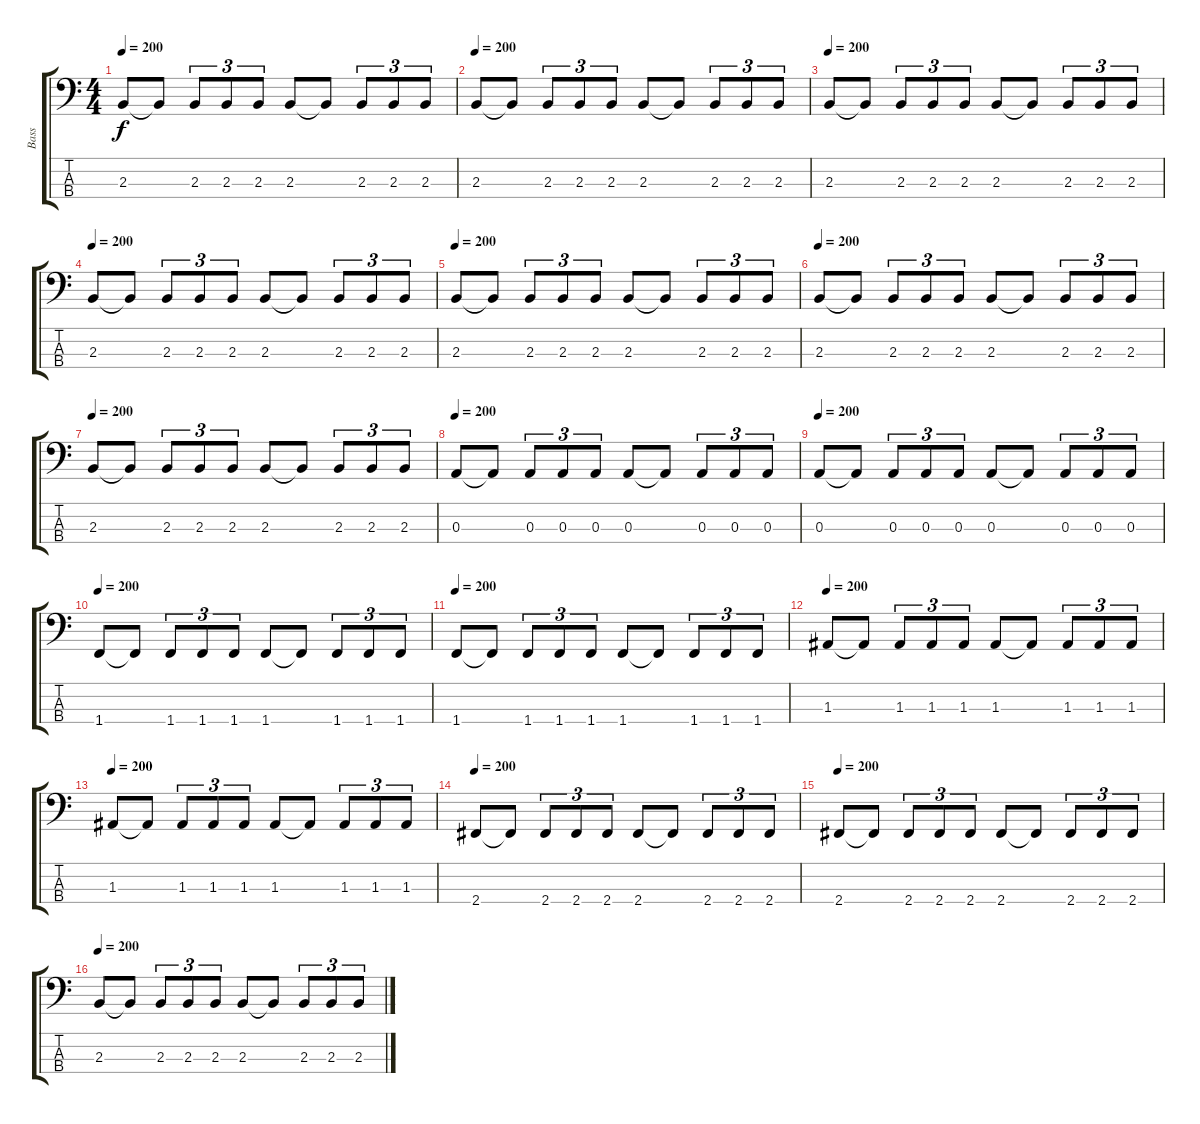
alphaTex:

\track ("Bass" "Bass") {instrument electricbassfinger}
\staff {score tabs}
\tuning (G2 D2 A1 E1) {hide}
\ts (4 4)
\tempo 200
\clef f4
\ks c
2.3.8{dy f} 2.3{t}.8 2.3.8{tu (3 2)} 2.3.8{tu (3 2)} 2.3.8{tu (3 2)} 2.3.8 2.3{t}.8 2.3.8{tu (3 2)} 2.3.8{tu (3 2)} 2.3.8{tu (3 2)} |
\tempo 200
2.3.8 2.3{t}.8 2.3.8{tu (3 2)} 2.3.8{tu (3 2)} 2.3.8{tu (3 2)} 2.3.8 2.3{t}.8 2.3.8{tu (3 2)} 2.3.8{tu (3 2)} 2.3.8{tu (3 2)} |
\tempo 200
2.3.8 2.3{t}.8 2.3.8{tu (3 2)} 2.3.8{tu (3 2)} 2.3.8{tu (3 2)} 2.3.8 2.3{t}.8 2.3.8{tu (3 2)} 2.3.8{tu (3 2)} 2.3.8{tu (3 2)} |
\tempo 200
2.3.8 2.3{t}.8 2.3.8{tu (3 2)} 2.3.8{tu (3 2)} 2.3.8{tu (3 2)} 2.3.8 2.3{t}.8 2.3.8{tu (3 2)} 2.3.8{tu (3 2)} 2.3.8{tu (3 2)} |
\tempo 200
2.3.8 2.3{t}.8 2.3.8{tu (3 2)} 2.3.8{tu (3 2)} 2.3.8{tu (3 2)} 2.3.8 2.3{t}.8 2.3.8{tu (3 2)} 2.3.8{tu (3 2)} 2.3.8{tu (3 2)} |
\tempo 200
2.3.8 2.3{t}.8 2.3.8{tu (3 2)} 2.3.8{tu (3 2)} 2.3.8{tu (3 2)} 2.3.8 2.3{t}.8 2.3.8{tu (3 2)} 2.3.8{tu (3 2)} 2.3.8{tu (3 2)} |
\tempo 200
2.3.8 2.3{t}.8 2.3.8{tu (3 2)} 2.3.8{tu (3 2)} 2.3.8{tu (3 2)} 2.3.8 2.3{t}.8 2.3.8{tu (3 2)} 2.3.8{tu (3 2)} 2.3.8{tu (3 2)} |
\tempo 200
0.3.8 0.3{t}.8 0.3.8{tu (3 2)} 0.3.8{tu (3 2)} 0.3.8{tu (3 2)} 0.3.8 0.3{t}.8 0.3.8{tu (3 2)} 0.3.8{tu (3 2)} 0.3.8{tu (3 2)} |
\tempo 200
0.3.8 0.3{t}.8 0.3.8{tu (3 2)} 0.3.8{tu (3 2)} 0.3.8{tu (3 2)} 0.3.8 0.3{t}.8 0.3.8{tu (3 2)} 0.3.8{tu (3 2)} 0.3.8{tu (3 2)} |
\tempo 200
1.4.8 1.4{t}.8 1.4.8{tu (3 2)} 1.4.8{tu (3 2)} 1.4.8{tu (3 2)} 1.4.8 1.4{t}.8 1.4.8{tu (3 2)} 1.4.8{tu (3 2)} 1.4.8{tu (3 2)} |
\tempo 200
1.4.8 1.4{t}.8 1.4.8{tu (3 2)} 1.4.8{tu (3 2)} 1.4.8{tu (3 2)} 1.4.8 1.4{t}.8 1.4.8{tu (3 2)} 1.4.8{tu (3 2)} 1.4.8{tu (3 2)} |
\tempo 200
1.3.8 1.3{t}.8 1.3.8{tu (3 2)} 1.3.8{tu (3 2)} 1.3.8{tu (3 2)} 1.3.8 1.3{t}.8 1.3.8{tu (3 2)} 1.3.8{tu (3 2)} 1.3.8{tu (3 2)} |
\tempo 200
1.3.8 1.3{t}.8 1.3.8{tu (3 2)} 1.3.8{tu (3 2)} 1.3.8{tu (3 2)} 1.3.8 1.3{t}.8 1.3.8{tu (3 2)} 1.3.8{tu (3 2)} 1.3.8{tu (3 2)} |
\tempo 200
2.4.8 2.4{t}.8 2.4.8{tu (3 2)} 2.4.8{tu (3 2)} 2.4.8{tu (3 2)} 2.4.8 2.4{t}.8 2.4.8{tu (3 2)} 2.4.8{tu (3 2)} 2.4.8{tu (3 2)} |
\tempo 200
2.4.8 2.4{t}.8 2.4.8{tu (3 2)} 2.4.8{tu (3 2)} 2.4.8{tu (3 2)} 2.4.8 2.4{t}.8 2.4.8{tu (3 2)} 2.4.8{tu (3 2)} 2.4.8{tu (3 2)} |
\tempo 200
2.3.8 2.3{t}.8 2.3.8{tu (3 2)} 2.3.8{tu (3 2)} 2.3.8{tu (3 2)} 2.3.8 2.3{t}.8 2.3.8{tu (3 2)} 2.3.8{tu (3 2)} 2.3.8{tu (3 2)}
